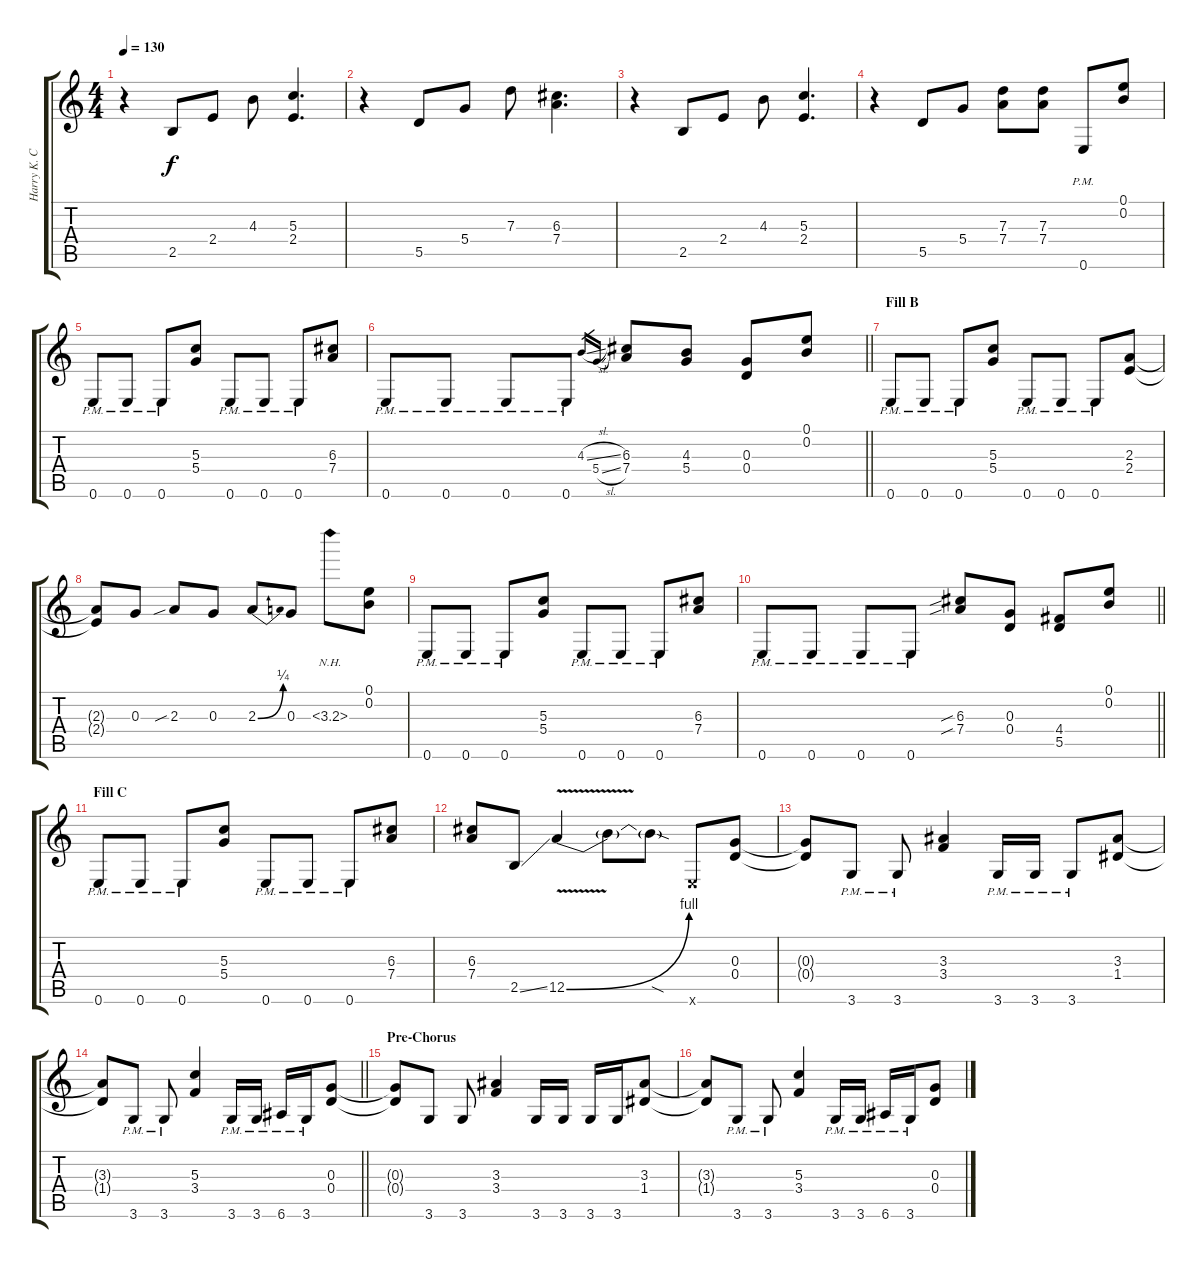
\track ("Harry K. Cody" "Harry K. C") {instrument distortionguitar}
\staff {score tabs}
\tuning (E4 B3 G3 D3 A2 E2) {hide}
\ts (4 4)
\tempo 130
\clef g2
\ks c
r.4{dy f} 2.5.8 2.4.8 4.3.8 (5.3 2.4).4{d} |
r.4 5.5.8 5.4.8 7.3.8 (6.3 7.4).4{d} |
r.4 2.5.8 2.4.8 4.3.8 (5.3 2.4).4{d} |
r.4 5.5.8 5.4.8 (7.3 7.4).8 (7.3 7.4).8 0.6{pm}.8 (0.1 0.2).8 |
0.6{pm}.8 0.6{pm}.8 0.6{pm}.8 (5.3 5.4).8 0.6{pm}.8 0.6{pm}.8 0.6{pm}.8 (6.3 7.4).8 |
\barLineRight lightlight
0.6{pm}.8 0.6{pm}.8 0.6{pm}.8 0.6{pm}.8 4.3{sl}.16{gr} 5.4{sl}.16{gr} (6.3 7.4).8 (4.3 5.4).8 (0.3 0.4).8 (0.1 0.2).8 |
\section ("" "Fill B")
0.6{pm}.8 0.6{pm}.8 0.6{pm}.8 (5.3 5.4).8 0.6{pm}.8 0.6{pm}.8 0.6{pm}.8 (2.3 2.4).8 |
(2.3{t} 2.4{t}).8 0.3.8 2.3{sib}.8 0.3.8 2.3{be (bend 0 0 60 1)}.8 0.3.8 3.3{nh}.8 (0.1 0.2).8 |
0.6{pm}.8 0.6{pm}.8 0.6{pm}.8 (5.3 5.4).8 0.6{pm}.8 0.6{pm}.8 0.6{pm}.8 (6.3 7.4).8 |
\barLineRight lightlight
0.6{pm}.8 0.6{pm}.8 0.6{pm}.8 0.6{pm}.8 (6.3{sib} 7.4{sib}).8 (0.3 0.4).8 (4.4 5.5).8 (0.1 0.2).8 |
\section ("" "Fill C")
0.6{pm}.8 0.6{pm}.8 0.6{pm}.8 (5.3 5.4).8 0.6{pm}.8 0.6{pm}.8 0.6{pm}.8 (6.3 7.4).8 |
(6.3 7.4).8 2.5{ss}.8 12.5{be (bend 0 0 60 4) v}.4 12.5{t}.8 12.5{sod t}.8 0.6{x}.8 (0.3 0.4).8 |
(0.3{t} 0.4{t}).8 3.6{pm}.8 3.6{pm}.8 (3.3 3.4).4 3.6{pm}.16 3.6{pm}.16 3.6{pm}.8 (3.3 1.4).8 |
\barLineRight lightlight
(3.3{t} 1.4{t}).8 3.6{pm}.8 3.6{pm}.8 (5.3 3.4).4 3.6{pm}.16 3.6{pm}.16 6.6{pm}.16 3.6{pm}.16 (0.3 0.4).8 |
\section ("" "Pre-Chorus")
(0.3{t} 0.4{t}).8 3.6.8 3.6.8 (3.3 3.4).4 3.6.16 3.6.16 3.6.16 3.6.16 (3.3 1.4).8 |
(3.3{t} 1.4{t}).8 3.6{pm}.8 3.6{pm}.8 (5.3 3.4).4 3.6{pm}.16 3.6{pm}.16 6.6{pm}.16 3.6{pm}.16 (0.3 0.4).8
